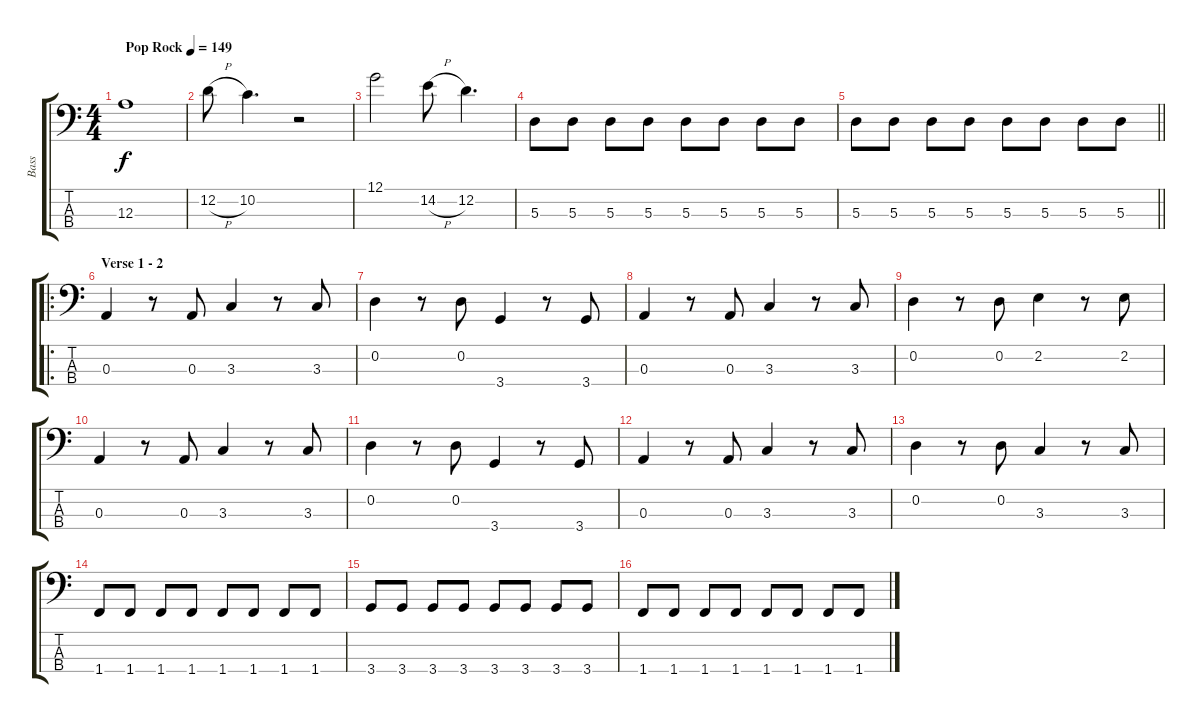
\track ("Bass" "Bass") {instrument electricbassfinger}
\staff {score tabs}
\tuning (G2 D2 A1 E1) {hide}
\ts (4 4)
\tempo (149 "Pop Rock")
\clef f4
\ks c
12.3.1{dy f instrument electricbassfinger} |
12.2{h}.8 10.2.4{d} r.2 |
12.1.2 14.2{h}.8 12.2.4{d} |
5.3.8 5.3.8 5.3.8 5.3.8 5.3.8 5.3.8 5.3.8 5.3.8 |
\barLineRight lightlight
5.3.8 5.3.8 5.3.8 5.3.8 5.3.8 5.3.8 5.3.8 5.3.8 |
\ro
\section ("" "Verse 1 - 2")
0.3.4 r.8 0.3.8 3.3.4 r.8 3.3.8 |
0.2.4 r.8 0.2.8 3.4.4 r.8 3.4.8 |
0.3.4 r.8 0.3.8 3.3.4 r.8 3.3.8 |
0.2.4 r.8 0.2.8 2.2.4 r.8 2.2.8 |
0.3.4 r.8 0.3.8 3.3.4 r.8 3.3.8 |
0.2.4 r.8 0.2.8 3.4.4 r.8 3.4.8 |
0.3.4 r.8 0.3.8 3.3.4 r.8 3.3.8 |
0.2.4 r.8 0.2.8 3.3.4 r.8 3.3.8 |
1.4.8 1.4.8 1.4.8 1.4.8 1.4.8 1.4.8 1.4.8 1.4.8 |
3.4.8 3.4.8 3.4.8 3.4.8 3.4.8 3.4.8 3.4.8 3.4.8 |
1.4.8 1.4.8 1.4.8 1.4.8 1.4.8 1.4.8 1.4.8 1.4.8
